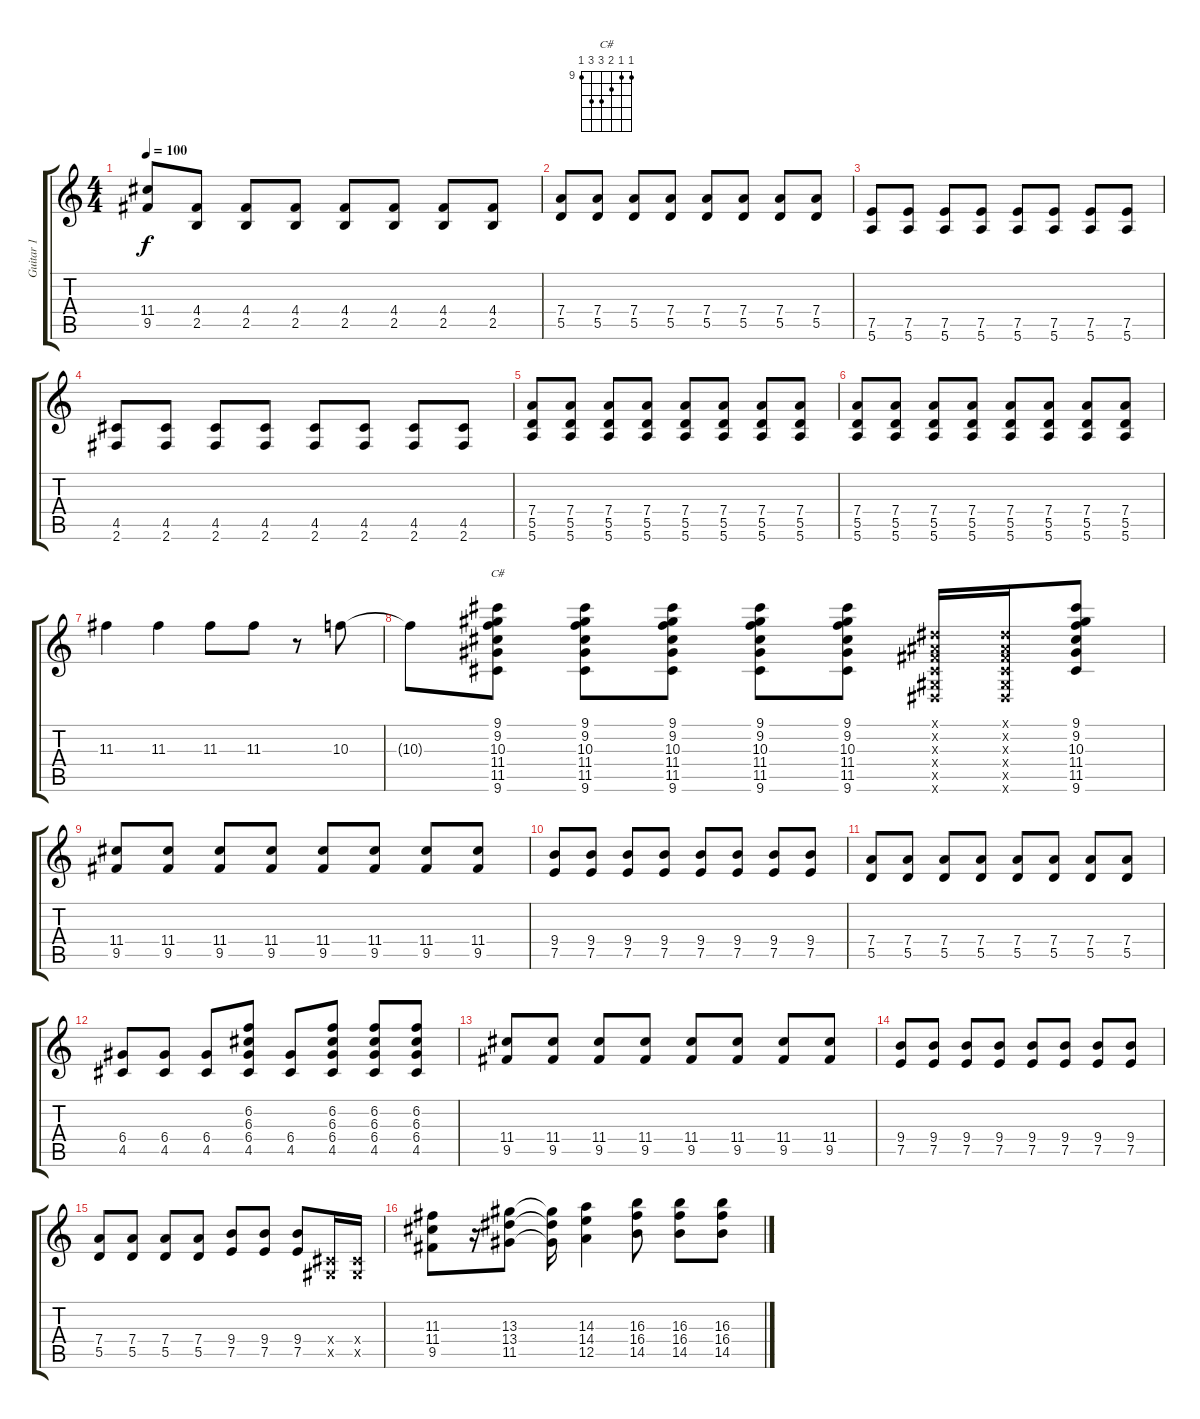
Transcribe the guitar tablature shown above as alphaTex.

\track ("Guitar 1" "Guitar 1") {instrument distortionguitar}
\staff {score tabs}
\tuning (E4 B3 G3 D3 A2 E2) {hide}
\chord ("C#" 9 9 10 11 11 9) {firstfret 9}
\ts (4 4)
\tempo 100
\clef g2
\ks c
(11.4{t} 9.5{t}).8{dy f} (4.4 2.5).8 (4.4 2.5).8 (4.4 2.5).8 (4.4 2.5).8 (4.4 2.5).8 (4.4 2.5).8 (4.4 2.5).8 |
(7.4 5.5).8 (7.4 5.5).8 (7.4 5.5).8 (7.4 5.5).8 (7.4 5.5).8 (7.4 5.5).8 (7.4 5.5).8 (7.4 5.5).8 |
(7.5 5.6).8 (7.5 5.6).8 (7.5 5.6).8 (7.5 5.6).8 (7.5 5.6).8 (7.5 5.6).8 (7.5 5.6).8 (7.5 5.6).8 |
(4.5 2.6).8 (4.5 2.6).8 (4.5 2.6).8 (4.5 2.6).8 (4.5 2.6).8 (4.5 2.6).8 (4.5 2.6).8 (4.5 2.6).8 |
(7.4 5.5 5.6).8 (7.4 5.5 5.6).8 (7.4 5.5 5.6).8 (7.4 5.5 5.6).8 (7.4 5.5 5.6).8 (7.4 5.5 5.6).8 (7.4 5.5 5.6).8 (7.4 5.5 5.6).8 |
(7.4 5.5 5.6).8 (7.4 5.5 5.6).8 (7.4 5.5 5.6).8 (7.4 5.5 5.6).8 (7.4 5.5 5.6).8 (7.4 5.5 5.6).8 (7.4 5.5 5.6).8 (7.4 5.5 5.6).8 |
11.3.4 11.3.4 11.3.8 11.3.8 r.8 10.3.8 |
10.3{t}.8 (9.1 9.2 10.3 11.4 11.5 9.6).8{ch "C#"} (9.1 9.2 10.3 11.4 11.5 9.6).8 (9.1 9.2 10.3 11.4 11.5 9.6).8 (9.1 9.2 10.3 11.4 11.5 9.6).8 (9.1 9.2 10.3 11.4 11.5 9.6).8 (-1.1{x} -1.2{x} -1.3{x} -1.4{x} -1.5{x} -1.6{x}).16 (-1.1{x} -1.2{x} -1.3{x} -1.4{x} -1.5{x} -1.6{x}).16 (9.1 9.2 10.3 11.4 11.5 9.6).8 |
(11.4 9.5).8 (11.4 9.5).8 (11.4 9.5).8 (11.4 9.5).8 (11.4 9.5).8 (11.4 9.5).8 (11.4 9.5).8 (11.4 9.5).8 |
(9.4 7.5).8 (9.4 7.5).8 (9.4 7.5).8 (9.4 7.5).8 (9.4 7.5).8 (9.4 7.5).8 (9.4 7.5).8 (9.4 7.5).8 |
(7.4 5.5).8 (7.4 5.5).8 (7.4 5.5).8 (7.4 5.5).8 (7.4 5.5).8 (7.4 5.5).8 (7.4 5.5).8 (7.4 5.5).8 |
(6.4 4.5).8 (6.4 4.5).8 (6.4 4.5).8 (6.2 6.3 6.4 4.5).8 (6.4 4.5).8 (6.2 6.3 6.4 4.5).8 (6.2 6.3 6.4 4.5).8 (6.2 6.3 6.4 4.5).8 |
(11.4 9.5).8 (11.4 9.5).8 (11.4 9.5).8 (11.4 9.5).8 (11.4 9.5).8 (11.4 9.5).8 (11.4 9.5).8 (11.4 9.5).8 |
(9.4 7.5).8 (9.4 7.5).8 (9.4 7.5).8 (9.4 7.5).8 (9.4 7.5).8 (9.4 7.5).8 (9.4 7.5).8 (9.4 7.5).8 |
(7.4 5.5).8 (7.4 5.5).8 (7.4 5.5).8 (7.4 5.5).8 (9.4 7.5).8 (9.4 7.5).8 (9.4 7.5).8 (-1.4{x} -1.5{x}).16 (-1.4{x} -1.5{x}).16 |
(11.3 11.4 9.5).8 r.16 (13.3 13.4 11.5).8 (13.3{t} 13.4{t} 11.5{t}).16 (14.3 14.4 12.5).4 (16.3 16.4 14.5).8 (16.3 16.4 14.5).8 (16.3 16.4 14.5).8
